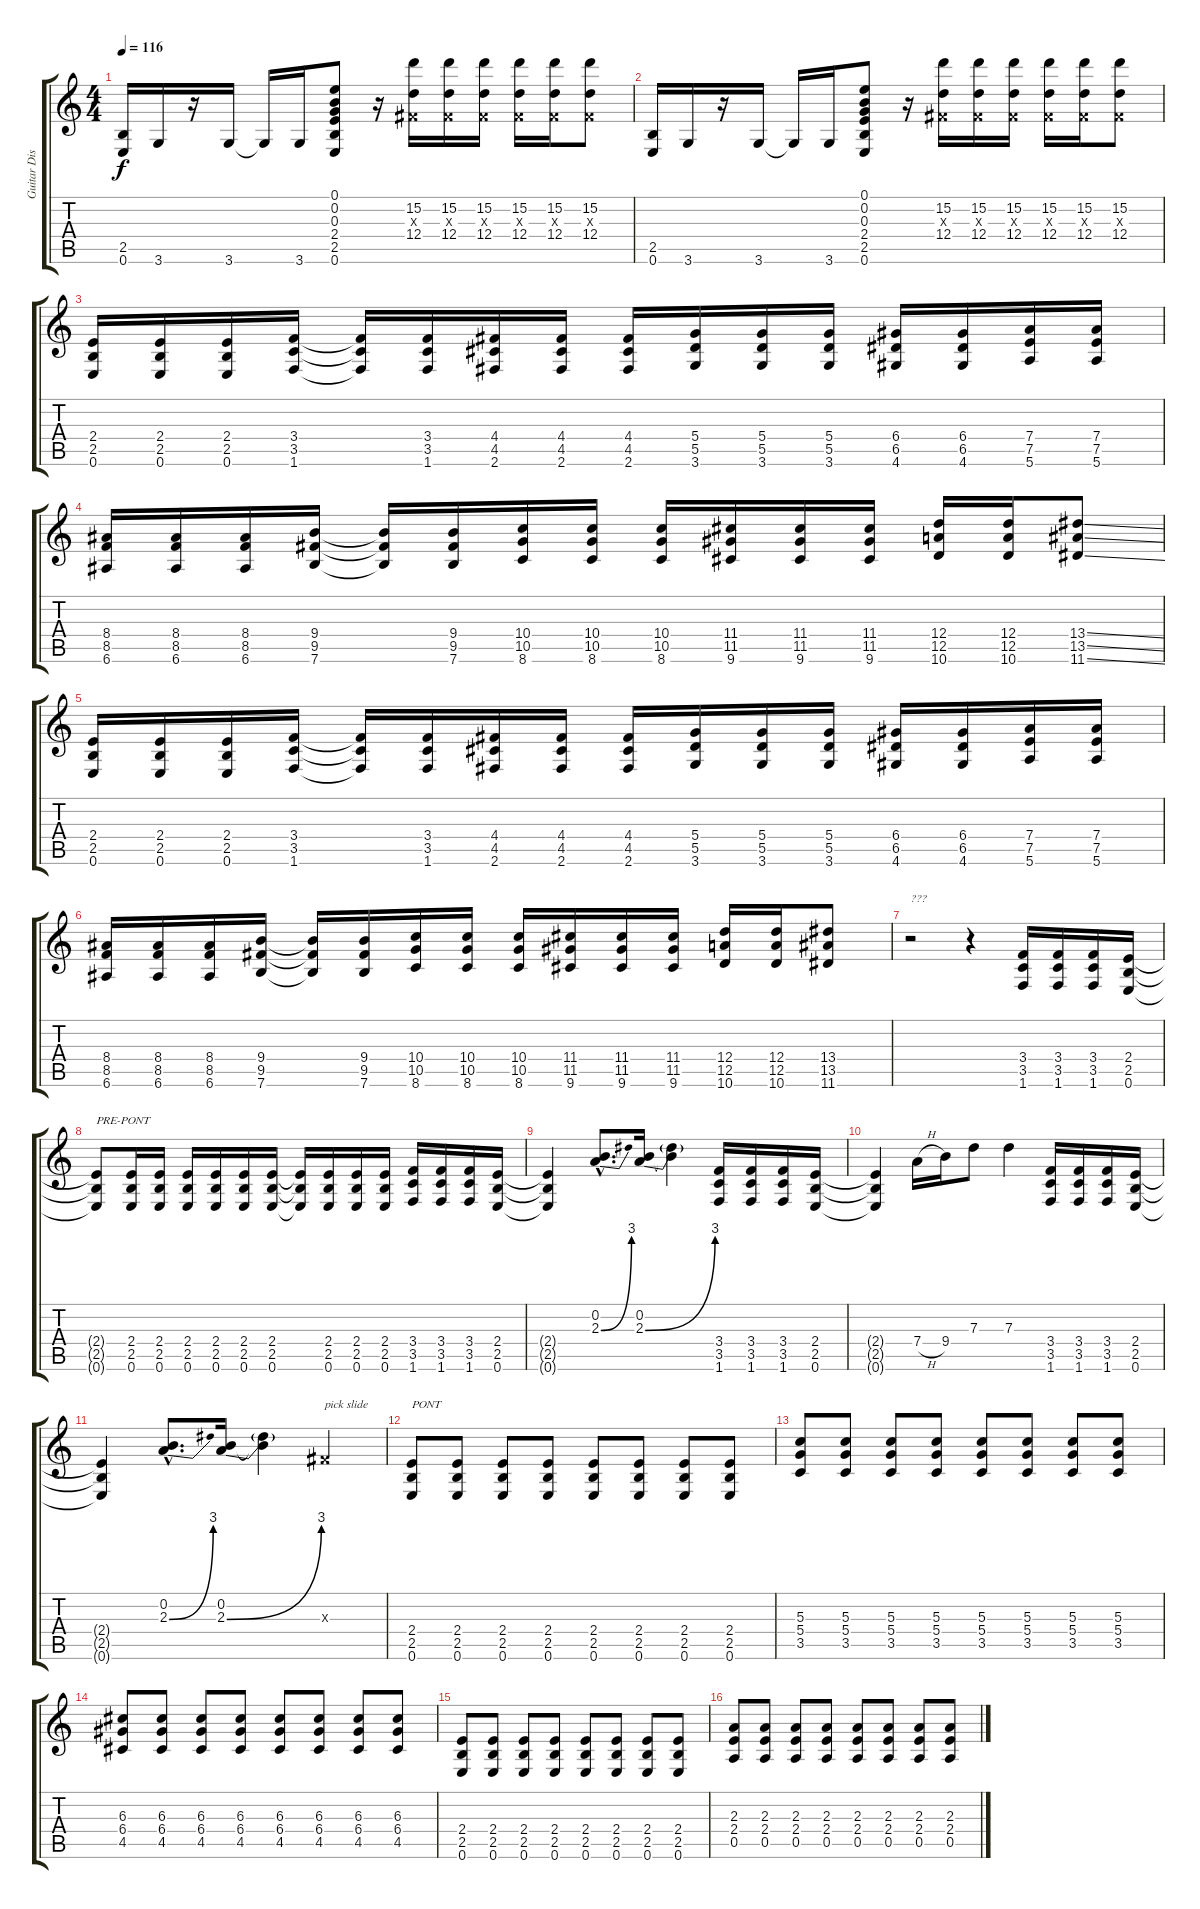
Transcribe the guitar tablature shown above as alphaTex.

\track ("Guitar Disto (+ WahWah)" "Guitar Dis") {instrument distortionguitar}
\staff {score tabs}
\tuning (E4 B3 G3 D3 A2 E2) {hide}
\ts (4 4)
\tempo 116
\clef g2
\ks c
(2.5 0.6).16{dy f} 3.6.16 r.16 3.6.16 3.6{t}.16 3.6.16 (0.1 0.2 0.3 2.4 2.5 0.6).8 r.16 (15.2 -1.3{x} 12.4).16 (15.2 -1.3{x} 12.4).16 (15.2 -1.3{x} 12.4).16 (15.2 -1.3{x} 12.4).16 (15.2 -1.3{x} 12.4).16 (15.2 -1.3{x} 12.4).8 |
(2.5 0.6).16 3.6.16 r.16 3.6.16 3.6{t}.16 3.6.16 (0.1 0.2 0.3 2.4 2.5 0.6).8 r.16 (15.2 -1.3{x} 12.4).16 (15.2 -1.3{x} 12.4).16 (15.2 -1.3{x} 12.4).16 (15.2 -1.3{x} 12.4).16 (15.2 -1.3{x} 12.4).16 (15.2 -1.3{x} 12.4).8 |
(2.4 2.5 0.6).16 (2.4 2.5 0.6).16 (2.4 2.5 0.6).16 (3.4 3.5 1.6).16 (3.4{t} 3.5{t} 1.6{t}).16 (3.4 3.5 1.6).16 (4.4 4.5 2.6).16 (4.4 4.5 2.6).16 (4.4 4.5 2.6).16 (5.4 5.5 3.6).16 (5.4 5.5 3.6).16 (5.4 5.5 3.6).16 (6.4 6.5 4.6).16 (6.4 6.5 4.6).16 (7.4 7.5 5.6).16 (7.4 7.5 5.6).16 |
(8.4 8.5 6.6).16 (8.4 8.5 6.6).16 (8.4 8.5 6.6).16 (9.4 9.5 7.6).16 (9.4{t} 9.5{t} 7.6{t}).16 (9.4 9.5 7.6).16 (10.4 10.5 8.6).16 (10.4 10.5 8.6).16 (10.4 10.5 8.6).16 (11.4 11.5 9.6).16 (11.4 11.5 9.6).16 (11.4 11.5 9.6).16 (12.4 12.5 10.6).16 (12.4 12.5 10.6).16 (13.4{ss} 13.5{ss} 11.6{ss}).8 |
(2.4 2.5 0.6).16 (2.4 2.5 0.6).16 (2.4 2.5 0.6).16 (3.4 3.5 1.6).16 (3.4{t} 3.5{t} 1.6{t}).16 (3.4 3.5 1.6).16 (4.4 4.5 2.6).16 (4.4 4.5 2.6).16 (4.4 4.5 2.6).16 (5.4 5.5 3.6).16 (5.4 5.5 3.6).16 (5.4 5.5 3.6).16 (6.4 6.5 4.6).16 (6.4 6.5 4.6).16 (7.4 7.5 5.6).16 (7.4 7.5 5.6).16 |
(8.4 8.5 6.6).16 (8.4 8.5 6.6).16 (8.4 8.5 6.6).16 (9.4 9.5 7.6).16 (9.4{t} 9.5{t} 7.6{t}).16 (9.4 9.5 7.6).16 (10.4 10.5 8.6).16 (10.4 10.5 8.6).16 (10.4 10.5 8.6).16 (11.4 11.5 9.6).16 (11.4 11.5 9.6).16 (11.4 11.5 9.6).16 (12.4 12.5 10.6).16 (12.4 12.5 10.6).16 (13.4 13.5 11.6).8 |
r.2{txt "???"} r.4 (3.4 3.5 1.6).16 (3.4 3.5 1.6).16 (3.4 3.5 1.6).16 (2.4 2.5 0.6).16 |
(2.4{t} 2.5{t} 0.6{t}).8{txt "PRE-PONT"} (2.4 2.5 0.6).16 (2.4 2.5 0.6).16 (2.4 2.5 0.6).16 (2.4 2.5 0.6).16 (2.4 2.5 0.6).16 (2.4 2.5 0.6).16 (2.4{t} 2.5{t} 0.6{t}).16 (2.4 2.5 0.6).16 (2.4 2.5 0.6).16 (2.4 2.5 0.6).16 (3.4 3.5 1.6).16 (3.4 3.5 1.6).16 (3.4 3.5 1.6).16 (2.4 2.5 0.6).16 |
(2.4{t} 2.5{t} 0.6{t}).4 (0.2{hac} 2.3{be (bend 0 0 60 12) hac}).8{d} (0.2 2.3{be (bend 0 0 60 12)}).16 (0.2{t} 2.3{t}).4 (3.4 3.5 1.6).16 (3.4 3.5 1.6).16 (3.4 3.5 1.6).16 (2.4 2.5 0.6).16 |
(2.4{t} 2.5{t} 0.6{t}).4 7.4{h}.16 9.4.16 7.3.8 7.3.4 (3.4 3.5 1.6).16 (3.4 3.5 1.6).16 (3.4 3.5 1.6).16 (2.4 2.5 0.6).16 |
(2.4{t} 2.5{t} 0.6{t}).4 (0.2{hac} 2.3{be (bend 0 0 60 12) hac}).8{d} (0.2 2.3{be (bend 0 0 60 12)}).16 (0.2{t} 2.3{t}).4 -1.3{x}.4{txt "pick slide"} |
(2.4 2.5 0.6).8{txt "PONT"} (2.4 2.5 0.6).8 (2.4 2.5 0.6).8 (2.4 2.5 0.6).8 (2.4 2.5 0.6).8 (2.4 2.5 0.6).8 (2.4 2.5 0.6).8 (2.4 2.5 0.6).8 |
(5.3 5.4 3.5).8 (5.3 5.4 3.5).8 (5.3 5.4 3.5).8 (5.3 5.4 3.5).8 (5.3 5.4 3.5).8 (5.3 5.4 3.5).8 (5.3 5.4 3.5).8 (5.3 5.4 3.5).8 |
(6.3 6.4 4.5).8 (6.3 6.4 4.5).8 (6.3 6.4 4.5).8 (6.3 6.4 4.5).8 (6.3 6.4 4.5).8 (6.3 6.4 4.5).8 (6.3 6.4 4.5).8 (6.3 6.4 4.5).8 |
(2.4 2.5 0.6).8 (2.4 2.5 0.6).8 (2.4 2.5 0.6).8 (2.4 2.5 0.6).8 (2.4 2.5 0.6).8 (2.4 2.5 0.6).8 (2.4 2.5 0.6).8 (2.4 2.5 0.6).8 |
(2.3 2.4 0.5).8 (2.3 2.4 0.5).8 (2.3 2.4 0.5).8 (2.3 2.4 0.5).8 (2.3 2.4 0.5).8 (2.3 2.4 0.5).8 (2.3 2.4 0.5).8 (2.3 2.4 0.5).8
